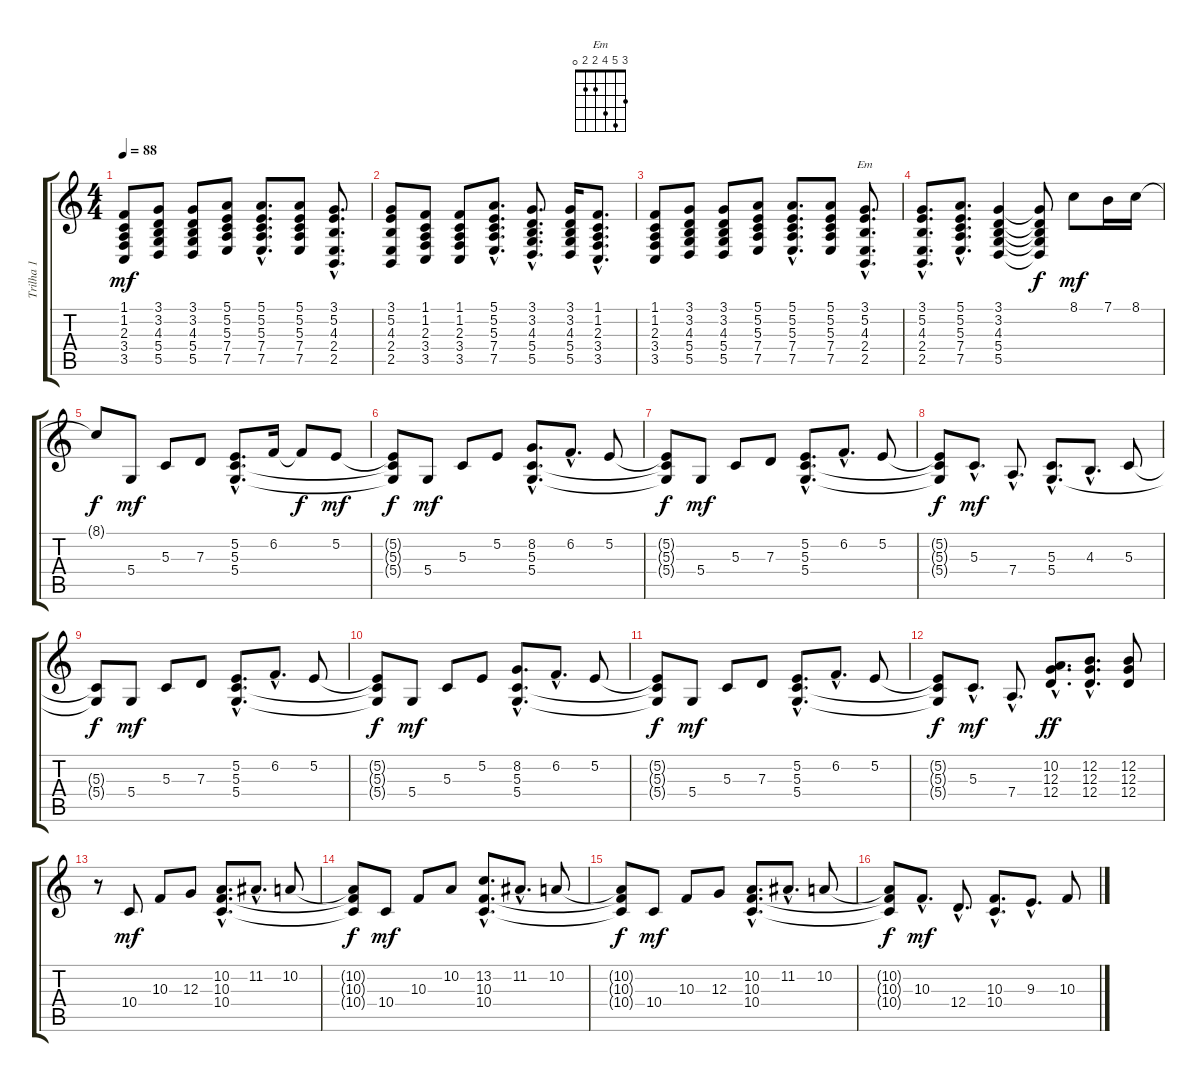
\track ("Trilha 1" "Trilha 1") {instrument electricgrandpiano}
\staff {score tabs}
\tuning (E4 B3 G3 D3 A2 E2) {hide}
\chord ("Em" 3 5 4 2 2 0)
\ts (4 4)
\tempo 88
\clef g2
\ks c
(1.1 1.2 2.3 3.4 3.5).8{dy mf} (3.1 3.2 4.3 5.4 5.5).8 (3.1 3.2 4.3 5.4 5.5).8 (5.1 5.2 5.3 7.4 7.5).8 (5.1{hac} 5.2{hac} 5.3{hac} 7.4{hac} 7.5{hac}).8{d} (5.1 5.2 5.3 7.4 7.5).8 (3.1{hac} 5.2{hac} 4.3{hac} 2.4{hac} 2.5{hac}).8{d} |
(3.1 5.2 4.3 2.4 2.5).8 (1.1 1.2 2.3 3.4 3.5).8 (1.1 1.2 2.3 3.4 3.5).8 (5.1{hac} 5.2{hac} 5.3{hac} 7.4{hac} 7.5{hac}).8{d} (3.1{hac} 3.2{hac} 4.3{hac} 5.4{hac} 5.5{hac}).8{d} (3.1 3.2 4.3 5.4 5.5).16 (1.1{hac} 1.2{hac} 2.3{hac} 3.4{hac} 3.5{hac}).8{d} |
(1.1 1.2 2.3 3.4 3.5).8 (3.1 3.2 4.3 5.4 5.5).8 (3.1 3.2 4.3 5.4 5.5).8 (5.1 5.2 5.3 7.4 7.5).8 (5.1{hac} 5.2{hac} 5.3{hac} 7.4{hac} 7.5{hac}).8{d} (5.1 5.2 5.3 7.4 7.5).8 (3.1{hac} 5.2{hac} 4.3{hac} 2.4{hac} 2.5{hac}).8{d ch "Em"} |
(3.1{hac} 5.2{hac} 4.3{hac} 2.4{hac} 2.5{hac}).8{d} (5.1{hac} 5.2{hac} 5.3{hac} 7.4{hac} 7.5{hac}).8{d} (3.1 3.2 4.3 5.4 5.5).4 (3.1{t} 3.2{t} 4.3{t} 5.4{t} 5.5{t}).8{dy f} 8.1.8{dy mf} 7.1.16 8.1.16 |
8.1{t}.8{dy f} 5.4.8{dy mf} 5.3.8 7.3.8 (5.2{hac} 5.3{hac} 5.4{hac}).8{d} 6.2.16 6.2{t}.8{dy f} 5.2.8{dy mf} |
(5.2{t} 5.3{t} 5.4{t}).8{dy f} 5.4.8{dy mf} 5.3.8 5.2.8 (8.2{hac} 5.3{hac} 5.4{hac}).8{d} 6.2{hac}.8{d} 5.2.8 |
(5.2{t} 5.3{t} 5.4{t}).8{dy f} 5.4.8{dy mf} 5.3.8 7.3.8 (5.2{hac} 5.3{hac} 5.4{hac}).8{d} 6.2{hac}.8{d} 5.2.8 |
(5.2{t} 5.3{t} 5.4{t}).8{dy f} 5.3{hac}.8{d dy mf} 7.4{hac}.8{d} (5.3{hac} 5.4{hac}).8{d} 4.3{hac}.8{d} 5.3.8 |
(5.3{t} 5.4{t}).8{dy f} 5.4.8{dy mf} 5.3.8 7.3.8 (5.2{hac} 5.3{hac} 5.4{hac}).8{d} 6.2{hac}.8{d} 5.2.8 |
(5.2{t} 5.3{t} 5.4{t}).8{dy f} 5.4.8{dy mf} 5.3.8 5.2.8 (8.2{hac} 5.3{hac} 5.4{hac}).8{d} 6.2{hac}.8{d} 5.2.8 |
(5.2{t} 5.3{t} 5.4{t}).8{dy f} 5.4.8{dy mf} 5.3.8 7.3.8 (5.2{hac} 5.3{hac} 5.4{hac}).8{d} 6.2{hac}.8{d} 5.2.8 |
(5.2{t} 5.3{t} 5.4{t}).8{dy f} 5.3{hac}.8{d dy mf} 7.4{hac}.8{d} (10.2{hac} 12.3{hac} 12.4{hac}).8{d dy ff} (12.2{hac} 12.3{hac} 12.4{hac}).8{d} (12.2 12.3 12.4).8 |
r.8 10.4.8{dy mf} 10.3.8 12.3.8 (10.2{hac} 10.3{hac} 10.4{hac}).8{d} 11.2{hac}.8{d} 10.2.8 |
(10.2{t} 10.3{t} 10.4{t}).8{dy f} 10.4.8{dy mf} 10.3.8 10.2.8 (13.2{hac} 10.3{hac} 10.4{hac}).8{d} 11.2{hac}.8{d} 10.2.8 |
(10.2{t} 10.3{t} 10.4{t}).8{dy f} 10.4.8{dy mf} 10.3.8 12.3.8 (10.2{hac} 10.3{hac} 10.4{hac}).8{d} 11.2{hac}.8{d} 10.2.8 |
(10.2{t} 10.3{t} 10.4{t}).8{dy f} 10.3{hac}.8{d dy mf} 12.4{hac}.8{d} (10.3{hac} 10.4{hac}).8{d} 9.3{hac}.8{d} 10.3.8
